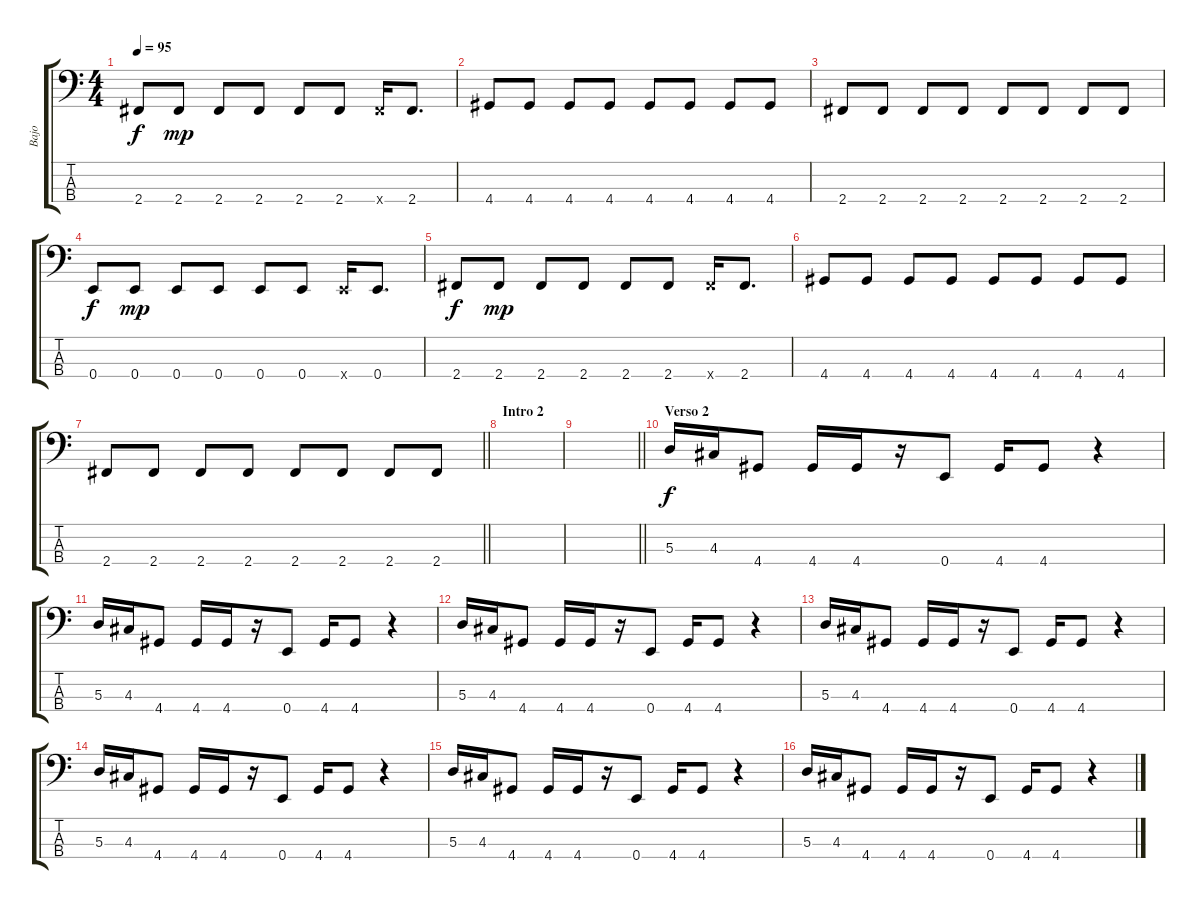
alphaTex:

\track ("Bajo" "Bajo") {instrument electricbasspick}
\staff {score tabs}
\tuning (G2 D2 A1 E1) {hide}
\ts (4 4)
\tempo 95
\clef f4
\ks c
2.4.8{dy f} 2.4.8{dy mp} 2.4.8 2.4.8 2.4.8 2.4.8 2.4{x}.16 2.4.8{d} |
4.4.8 4.4.8 4.4.8 4.4.8 4.4.8 4.4.8 4.4.8 4.4.8 |
2.4.8 2.4.8 2.4.8 2.4.8 2.4.8 2.4.8 2.4.8 2.4.8 |
0.4.8{dy f} 0.4.8{dy mp} 0.4.8 0.4.8 0.4.8 0.4.8 0.4{x}.16 0.4.8{d} |
2.4.8{dy f} 2.4.8{dy mp} 2.4.8 2.4.8 2.4.8 2.4.8 2.4{x}.16 2.4.8{d} |
4.4.8 4.4.8 4.4.8 4.4.8 4.4.8 4.4.8 4.4.8 4.4.8 |
\barLineRight lightlight
2.4.8 2.4.8 2.4.8 2.4.8 2.4.8 2.4.8 2.4.8 2.4.8 |
\section ("" "Intro 2")
|
\barLineRight lightlight
|
\section ("" "Verso 2")
5.3.16{dy f} 4.3.16 4.4.8 4.4.16 4.4.16 r.16 0.4.8 4.4.16 4.4.8 r.4 |
5.3.16 4.3.16 4.4.8 4.4.16 4.4.16 r.16 0.4.8 4.4.16 4.4.8 r.4 |
5.3.16 4.3.16 4.4.8 4.4.16 4.4.16 r.16 0.4.8 4.4.16 4.4.8 r.4 |
5.3.16 4.3.16 4.4.8 4.4.16 4.4.16 r.16 0.4.8 4.4.16 4.4.8 r.4 |
5.3.16 4.3.16 4.4.8 4.4.16 4.4.16 r.16 0.4.8 4.4.16 4.4.8 r.4 |
5.3.16 4.3.16 4.4.8 4.4.16 4.4.16 r.16 0.4.8 4.4.16 4.4.8 r.4 |
5.3.16 4.3.16 4.4.8 4.4.16 4.4.16 r.16 0.4.8 4.4.16 4.4.8 r.4
